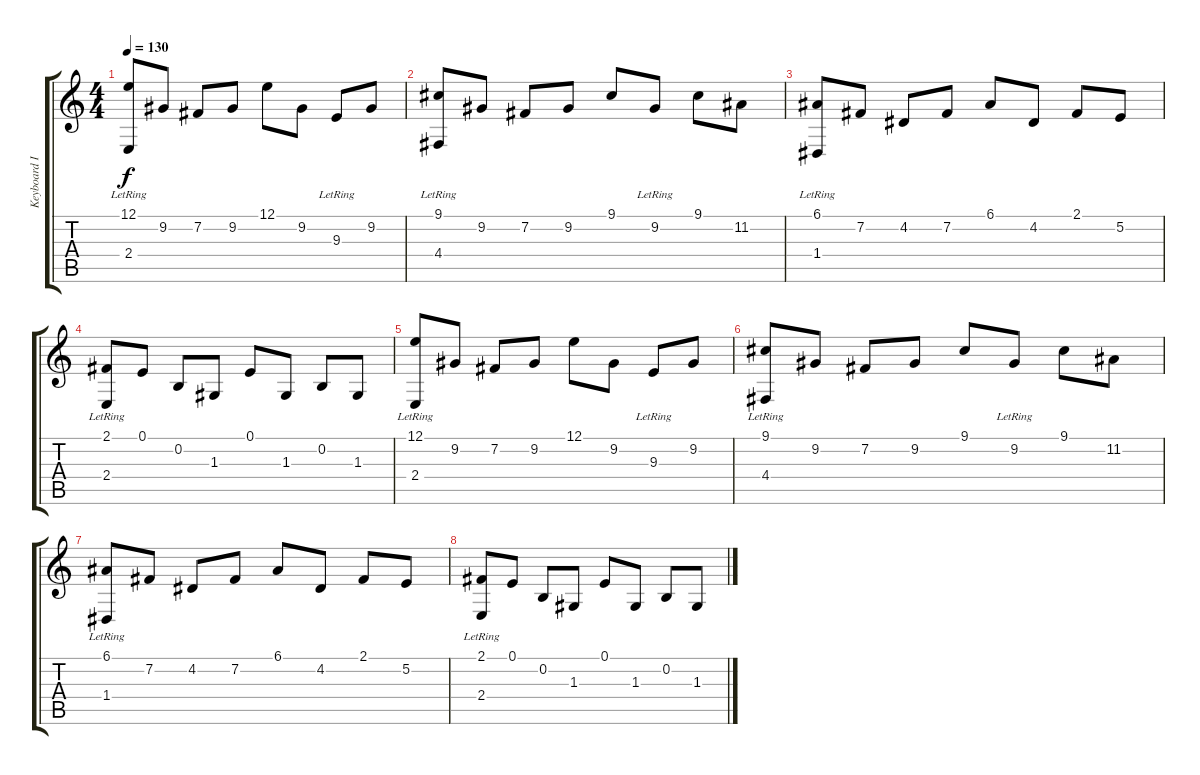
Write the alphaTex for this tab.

\track ("Keyboard I" "Keyboard I") {instrument electricpiano1}
\staff {score tabs}
\tuning (E4 B3 G3 D3 A2 E2) {hide}
\ts (4 4)
\tempo 130
\clef g2
\ks c
(12.1 2.4{lr}).8{dy f} 9.2.8 7.2.8 9.2.8 12.1.8 9.2.8 9.3{lr}.8 9.2.8 |
(9.1 4.4{lr}).8 9.2.8 7.2.8 9.2.8 9.1.8 9.2{lr}.8 9.1.8 11.2.8 |
(6.1 1.4{lr}).8 7.2.8 4.2.8 7.2.8 6.1.8 4.2.8 2.1.8 5.2.8 |
(2.1 2.4{lr}).8 0.1.8 0.2.8 1.3.8 0.1.8 1.3.8 0.2.8 1.3.8 |
(12.1 2.4{lr}).8 9.2.8 7.2.8 9.2.8 12.1.8 9.2.8 9.3{lr}.8 9.2.8 |
(9.1 4.4{lr}).8 9.2.8 7.2.8 9.2.8 9.1.8 9.2{lr}.8 9.1.8 11.2.8 |
(6.1 1.4{lr}).8 7.2.8 4.2.8 7.2.8 6.1.8 4.2.8 2.1.8 5.2.8 |
(2.1 2.4{lr}).8 0.1.8 0.2.8 1.3.8 0.1.8 1.3.8 0.2.8 1.3.8
